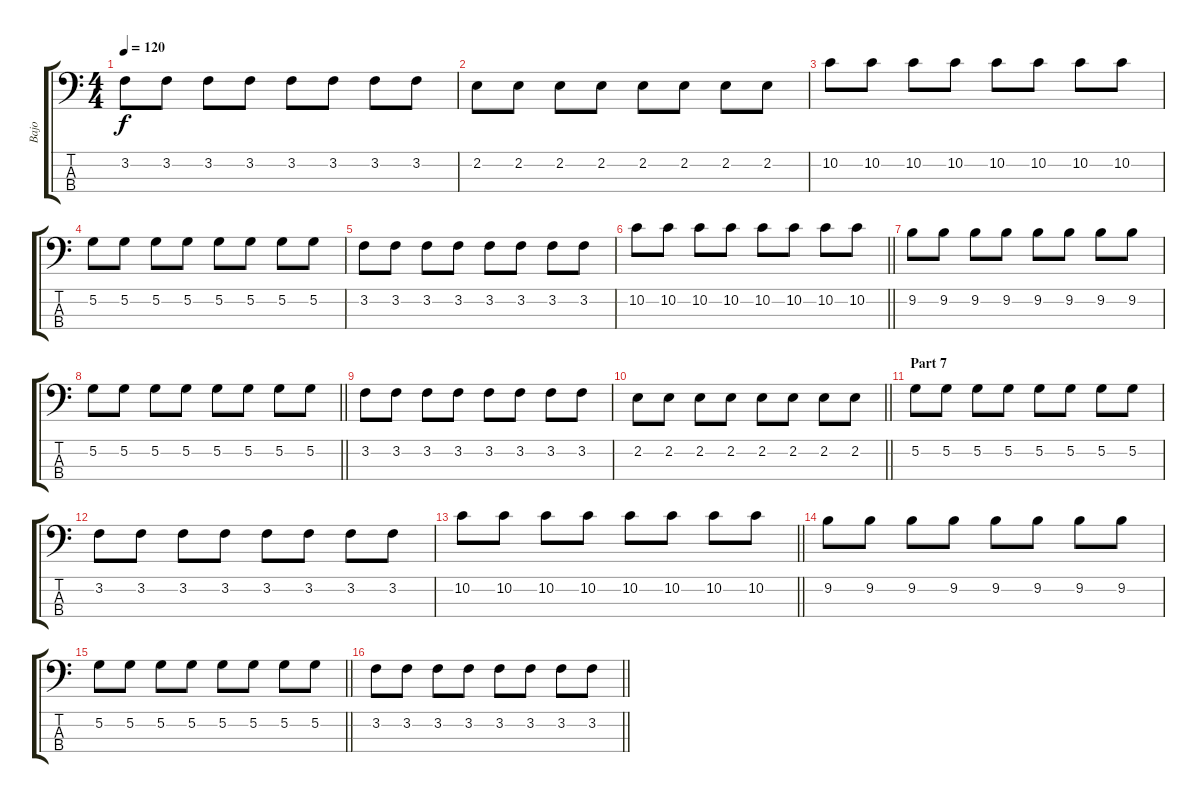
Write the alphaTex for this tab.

\track ("Bajo" "Bajo") {instrument electricbasspick}
\staff {score tabs}
\tuning (G2 D2 A1 E1) {hide}
\ts (4 4)
\tempo 120
\clef f4
\ks c
3.2.8{dy f} 3.2.8 3.2.8 3.2.8 3.2.8 3.2.8 3.2.8 3.2.8 |
2.2.8 2.2.8 2.2.8 2.2.8 2.2.8 2.2.8 2.2.8 2.2.8 |
10.2.8 10.2.8 10.2.8 10.2.8 10.2.8 10.2.8 10.2.8 10.2.8 |
5.2.8 5.2.8 5.2.8 5.2.8 5.2.8 5.2.8 5.2.8 5.2.8 |
3.2.8 3.2.8 3.2.8 3.2.8 3.2.8 3.2.8 3.2.8 3.2.8 |
\barLineRight lightlight
10.2.8 10.2.8 10.2.8 10.2.8 10.2.8 10.2.8 10.2.8 10.2.8 |
9.2.8 9.2.8 9.2.8 9.2.8 9.2.8 9.2.8 9.2.8 9.2.8 |
\barLineRight lightlight
5.2.8 5.2.8 5.2.8 5.2.8 5.2.8 5.2.8 5.2.8 5.2.8 |
3.2.8 3.2.8 3.2.8 3.2.8 3.2.8 3.2.8 3.2.8 3.2.8 |
\barLineRight lightlight
2.2.8 2.2.8 2.2.8 2.2.8 2.2.8 2.2.8 2.2.8 2.2.8 |
\section ("" "Part 7")
5.2.8 5.2.8 5.2.8 5.2.8 5.2.8 5.2.8 5.2.8 5.2.8 |
3.2.8 3.2.8 3.2.8 3.2.8 3.2.8 3.2.8 3.2.8 3.2.8 |
\barLineRight lightlight
10.2.8 10.2.8 10.2.8 10.2.8 10.2.8 10.2.8 10.2.8 10.2.8 |
9.2.8 9.2.8 9.2.8 9.2.8 9.2.8 9.2.8 9.2.8 9.2.8 |
\barLineRight lightlight
5.2.8 5.2.8 5.2.8 5.2.8 5.2.8 5.2.8 5.2.8 5.2.8 |
\barLineRight lightlight
3.2.8 3.2.8 3.2.8 3.2.8 3.2.8 3.2.8 3.2.8 3.2.8
